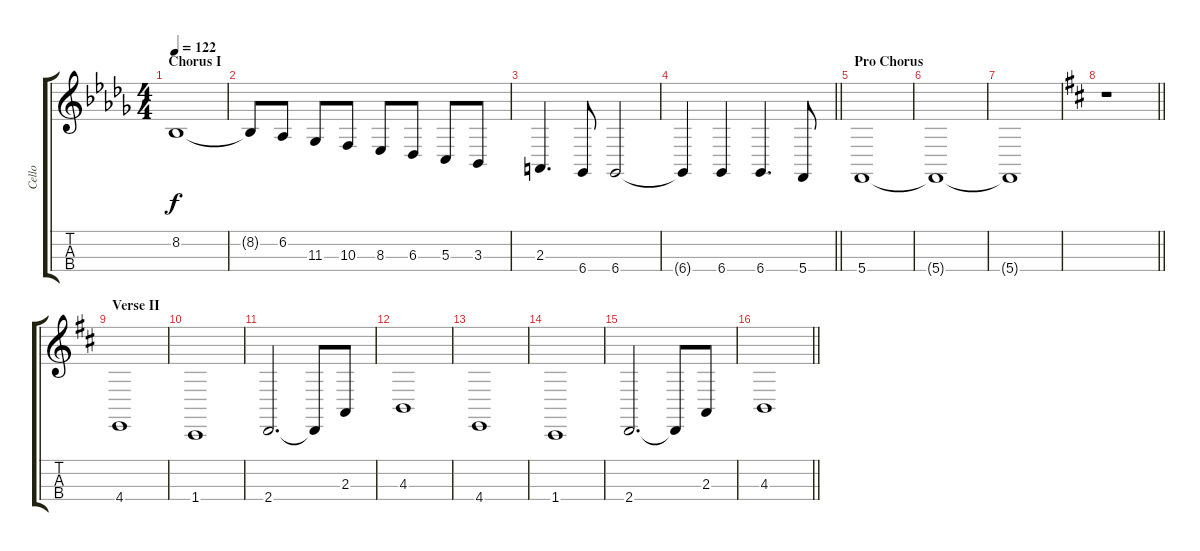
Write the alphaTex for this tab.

\track ("Cello" "Cello") {instrument cello}
\staff {score tabs}
\tuning (A3 D3 G2 C2) {hide}
\ts (4 4)
\section ("" "Chorus I")
\tempo 122
\clef g2
\ks bbminor
8.2.1{dy f} |
8.2{t}.8 6.2.8 11.3.8 10.3.8 8.3.8 6.3.8 5.3.8 3.3.8 |
2.3.4{d} 6.4.8 6.4.2 |
\barLineRight lightlight
6.4{t}.4 6.4.4 6.4.4{d} 5.4.8 |
\section ("" "Pro Chorus")
5.4.1 |
5.4{t}.1{volume 13} |
5.4{t}.1 |
\barLineRight lightlight
\ks bminor
r.1 |
\section ("" "Verse II")
4.4.1 |
1.4.1 |
2.4.2{d} 2.4{t}.8 2.3.8 |
4.3.1 |
4.4.1 |
1.4.1 |
2.4.2{d} 2.4{t}.8 2.3.8 |
\barLineRight lightlight
4.3.1
